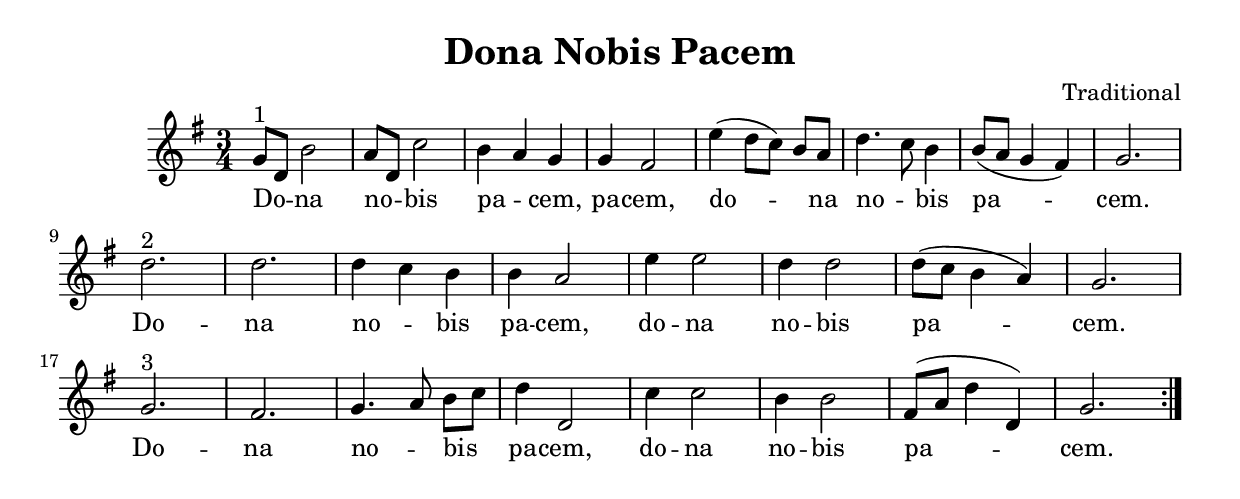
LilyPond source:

\version "2.18.2"
\language "deutsch"

\header {
  title = "Dona Nobis Pacem"
  composer = "Traditional"
  % Voreingestellte LilyPond-Tagline entfernen
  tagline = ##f
}

\paper {
  #(set-paper-size "a4")
}

global = {
  \key g \major
  \numericTimeSignature
  \time 3/4
}

soprano = \relative c'' {
  \global

  g8[^"1" d ] h'2 | a8[ d,] c'2 h4 a g | g fis2 | |
  e'4( d8[ c]) h8[ a] | d4. c8 h4 | h8[( a] g4 fis) | g2. | \break
  d'2.^"2" d2. d4 c h h4 a2 | e'4 e2 d4 d2 | d8[( c] h4 a) | g2. \break
  g2.^"3" fis2. g4. a8 h8[ c] d4 d,2 | c'4 c2 | h4 h2 | fis8[( a] d4 d,4) g2. \bar ":|."
  

  
}

verse = \lyricmode {
  Do -- _  na no -- _  bis pa -- _ cem, pa -- cem, 
do -- _ na no -- _ bis pa --  cem.

Do -- na no -- _ bis pa -- cem, do -- na no -- bis pa -- cem.

Do -- na no -- _ bis _ pa -- cem, do -- na no -- bis pa -- cem.
  
}

rehearsalMidi = #
(define-music-function
 (parser location name midiInstrument lyrics) (string? string? ly:music?)
 #{
   \unfoldRepeats <<
     \new Staff = "soprano" \new Voice = "soprano" { \soprano }
     \context Staff = $name {
       \set Score.midiMinimumVolume = #0.5
       \set Score.midiMaximumVolume = #0.5
       \set Score.tempoWholesPerMinute = #(ly:make-moment 105 4)
       \set Staff.midiMinimumVolume = #0.8
       \set Staff.midiMaximumVolume = #1.0
       \set Staff.midiInstrument = $midiInstrument
     }
     \new Lyrics \with {
       alignBelowContext = $name
     } \lyricsto $name $lyrics
   >>
 #})

\score {
  \new ChoirStaff <<
    \new Staff \with {
      midiInstrument = "choir aahs"
    } \new Voice = "soprano" \soprano
    \new Lyrics \lyricsto "soprano" \verse
  >>
  \layout { }
  \midi {
    \tempo 4=105
  }
}

% MIDI-Dateien zum Proben:
\book {
  \bookOutputSuffix "soprano"
  \score {
    \rehearsalMidi "soprano" "soprano sax" \verse
    \midi { }
  }
}

